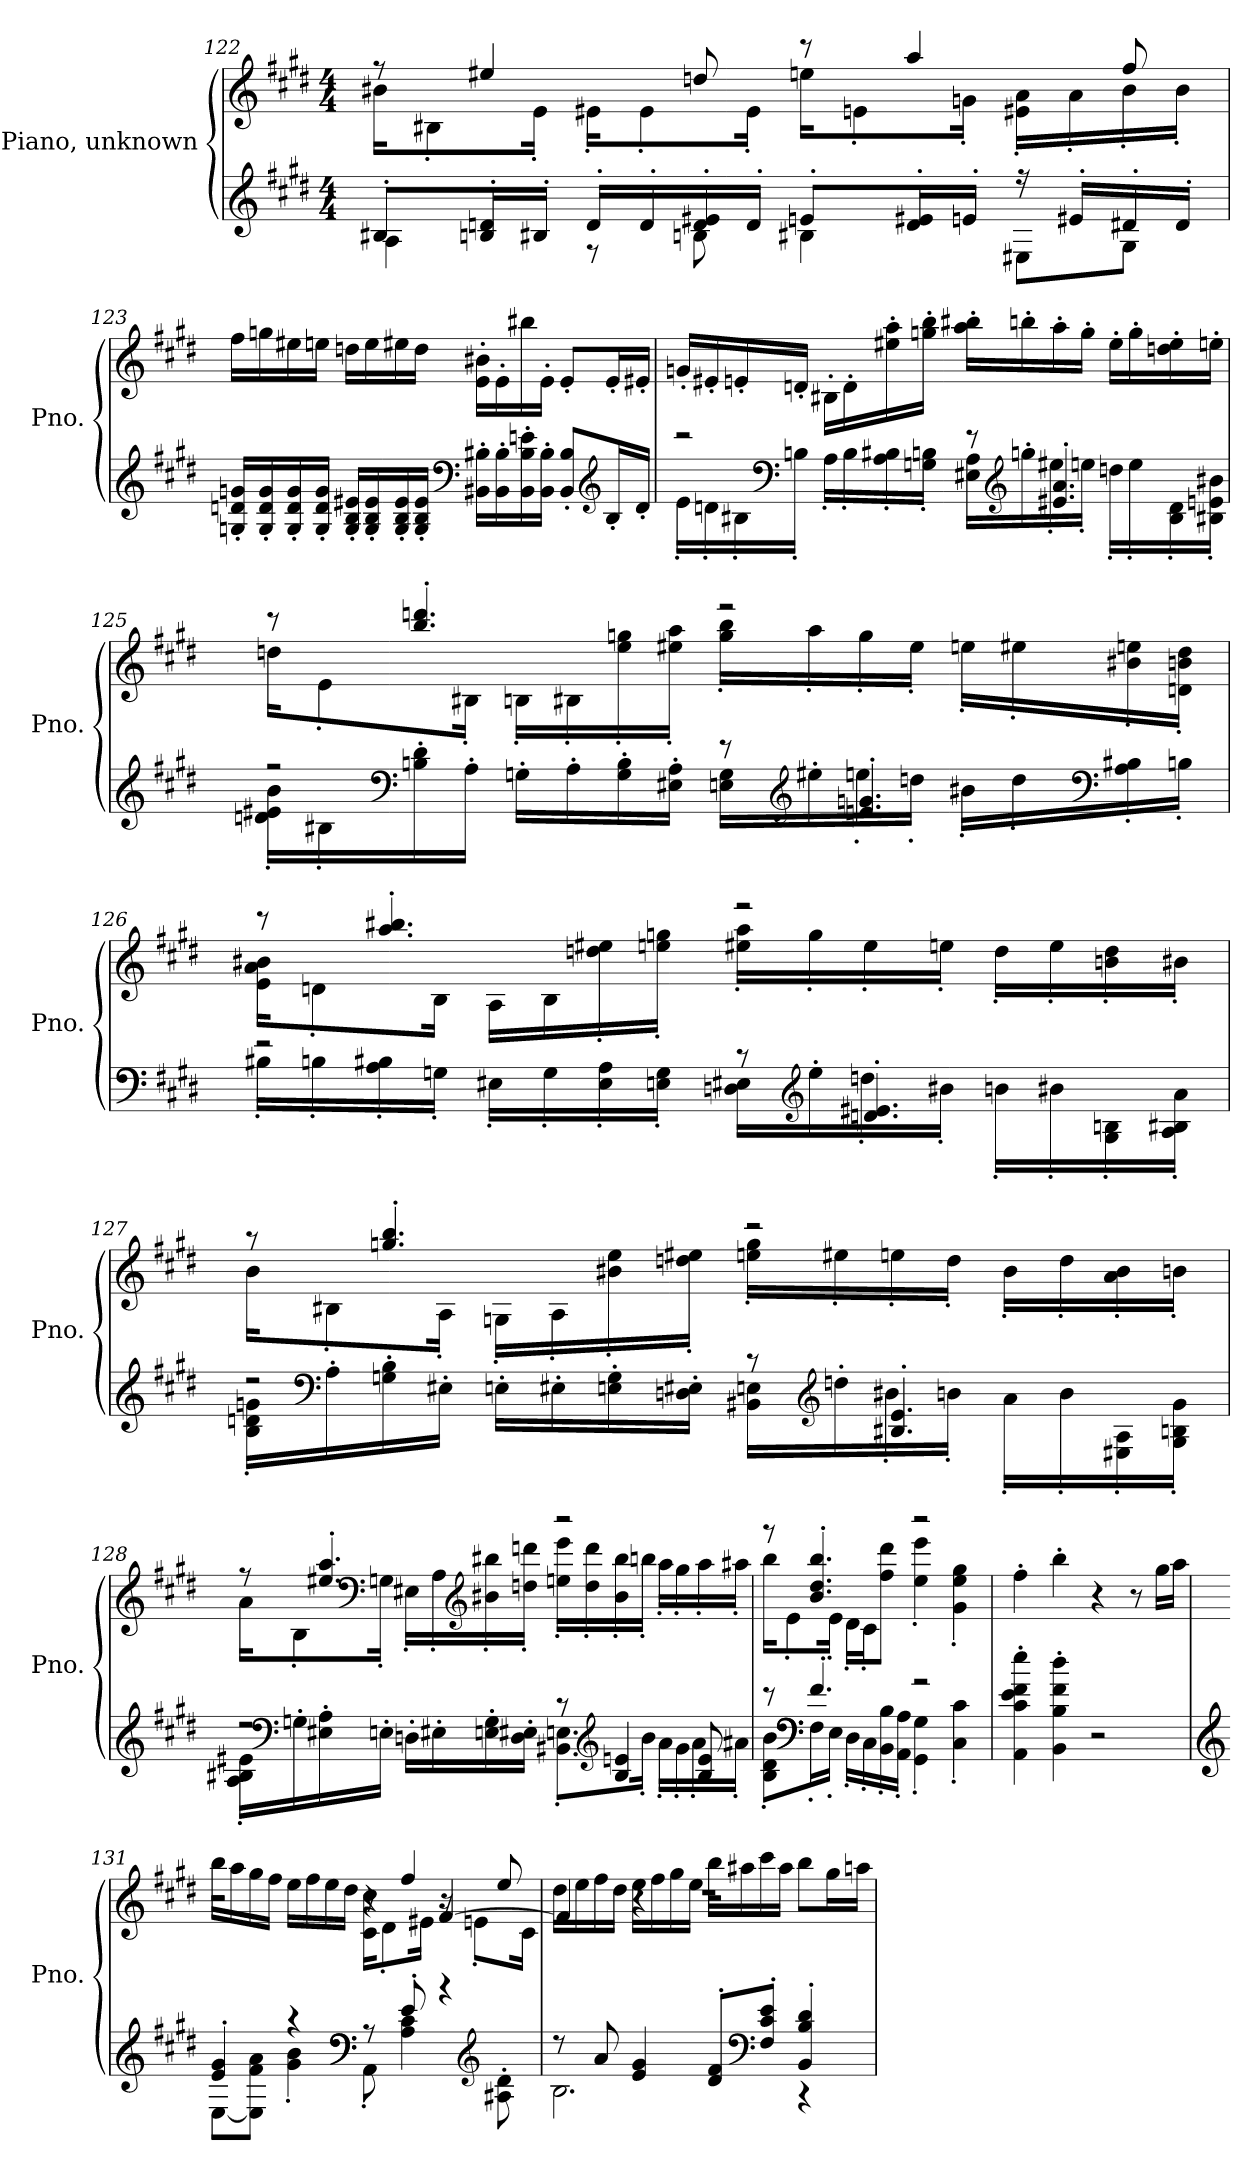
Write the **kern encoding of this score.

**kern	**kern
*part1	*part1
*staff2	*staff1
*I"Piano, unknown	*
*I'Pno.	*
!!LO:LB:g=z
*clefG2	*clefG2
*k[f#c#g#d#]	*k[f#c#g#d#]
*M4/4	*M4/4
=122	=122
*^	*^
8B#X'/L	4A\	8r	16b#X\KL
.	.	.	8B#X'\
16Bn/' 16dn/'L	.	4ee#X/	.
16B#X'/JJ	.	.	16e'\Jk
16d'/LL	8r	.	16e#X'\KL
16d'/	.	.	8e#'\
16d/' 16e#X/'	8Bn\	8ddn/	.
16d'/JJ	.	.	16e#'\Jk
8en'/L	4B#X\	8r	16een\KL
.	.	.	8en'\
16d/' 16e#X/'L	.	4aa/	.
16en'/JJ	.	.	16gn'\Jk
16r	8E#X\L	.	16e#X\' 16a\'LL
16e#X'/LL	.	.	16a'\
16d#X'/	8G#\J	8ff#/	16b#'\
16d#'/JJ	.	.	16b#'\JJ
*v	*v	*	*
*	*v	*v
!!LO:LB:g=z
=123	=123
16Gn/' 16dn/' 16gn/'LL	16ff#\LL
16G/' 16d/' 16g/'	16ggn\
16G/' 16d/' 16g/'	16ee#X\
16G/' 16d/' 16g/'JJ	16een\JJ
16G/' 16B/' 16e#X/'LL	16ddn\LL
16G/' 16B/' 16e#/'	16ee\
16G/' 16B/' 16e#/'	16ee#X\
16G/' 16B/' 16e#/'JJ	16dd\JJ
*clefF4	*
16BB#X\' 16B#X\'LL	16e\' 16b#X\'LL
16BB#\' 16B#\'	16e'\
16BB#\' 16B#\' 16en\'	16bb#X\
16BB#\' 16B#\'JJ	16e'\JJ
8BB#/' 8B#/'L	8e'/L
*clefG2	*
16B#'/L	16e'/L
16d'/JJ	16e#X'/JJ
!!LO:LB:g=z
=124	=124
*^	*
2r	16e'\LL	16gn'/LL
.	16dn'\	16e#X'/
.	16B#X'\	16en'/
*clefF4	*	*
.	16Bn'\JJ	16dn'/JJ
.	16A'\LL	16B#X'\LL
.	16B'\	16d'\
.	16A\' 16B#X\'	16ee#X\' 16aa\'
.	16Gn\' 16Bn\'JJ	16ggn\' 16bb\'JJ
8r	16E#X\ 16A\LL	16aa\' 16bb#X\'LL
*clefG2	*	*
.	16ggn'\	16bbn'\
4.e#X/' 4.a/'	16ee#X'\	16aa'\
.	16een'\JJ	16gg'\JJ
.	16ddn'\LL	16ee#'\LL
.	16ee'\	16gg'\
.	16B\' 16d\'	16ddn\' 16ee#\'
.	16B#X\' 16en\' 16b#X\'JJ	16een'\JJ
!!LO:LB:g=z
=125	=125	=125
*	*	*^
2r	16dn\' 16e#X\' 16b\'LL	8r	16ddn\KL
.	16B#X'\	.	8e'\
*clefF4	*	*	*
.	16Bn\' 16d\'	4.bb/' 4.dddn/'	.
.	16A'\JJ	.	16B#X'\Jk
.	16Gn'\LL	.	16Bn'\LL
.	16A'\	.	16B#X'\
.	16G\' 16B\'	.	16ee\' 16ggn\'
.	16E#X\' 16A\'JJ	.	16ee#X\' 16aa\'JJ
8r	16En\ 16G\LL	2r	16gg\' 16bb\'LL
*clefG2	*	*	*
.	16ee#X'\	.	16aa'\
4.en/' 4.gn/'	16een'\	.	16gg'\
.	16ddn'\JJ	.	16ee#'\JJ
.	16b#X'\LL	.	16een'\LL
.	16dd'\	.	16ee#X'\
*clefF4	*	*	*
.	16A\' 16B#X\'	.	16b#X\' 16een\'
.	16Bn'\JJ	.	16dn\' 16bn\' 16dd\'JJ
!!LO:PB:g=z	!!
=126	=126	=126	=126
2r	16B#X'\LL	8r	16e\ 16a\ 16b#X\KL
.	16Bn'\	.	8dn'\
.	16A\' 16B#X\'	4.aa/' 4.bb#X/'	.
.	16Gn'\JJ	.	16B\Jk
.	16E#X'\LL	.	16A\LL
.	16G'\	.	16B\
.	16E#\' 16A\'	.	16ddn\' 16ee#X\'
.	16En\' 16G\'JJ	.	16een\' 16ggn\'JJ
8r	16Dn\ 16E#X\LL	2r	16ee#X\' 16aa\'LL
*clefG2	*	*	*
.	16ee'\	.	16gg'\
4.dn/' 4.e#X/'	16ddn'\	.	16ee#'\
.	16b#X'\JJ	.	16een'\JJ
.	16bn'\LL	.	16dd'\LL
.	16b#X'\	.	16ee'\
.	16G\' 16Bn\'	.	16bn\' 16dd\'
.	16A\' 16B#X\' 16a\'JJ	.	16b#X'\JJ
!!LO:LB:g=z	!!
=127	=127	=127	=127
2r	16B\' 16dn\' 16gn\'LL	8r	16b\KL
*clefF4	*	*	*
.	16A'\	.	8B#X'\
.	16Gn\' 16B\'	4.ggn/' 4.bb/'	.
.	16E#X'\JJ	.	16A'\Jk
.	16En'\LL	.	16Gn'\LL
.	16E#X'\	.	16A'\
.	16En\' 16G\'	.	16b#X\' 16ee\'
.	16Dn\' 16E#X\'JJ	.	16ddn\' 16ee#X\'JJ
8r	16BB#X\ 16En\LL	2r	16een\' 16gg\'LL
*clefG2	*	*	*
.	16ddn'\	.	16ee#X'\
4.B#X/' 4.e/'	16b#X'\	.	16een'\
.	16bn'\JJ	.	16dd'\JJ
.	16a'\LL	.	16b#'\LL
.	16b'\	.	16dd'\
.	16E#X\' 16A\'	.	16a\' 16b#\'
.	16G\' 16Bn\' 16g\'JJ	.	16bn'\JJ
!!LO:LB:g=z	!!
=128	=128	=128	=128
2r	16A\' 16B#X\' 16e#X\'LL	8r	16a\KL
*clefF4	*	*	*
.	16Gn'\	.	8B'\
.	16E#X\' 16A\'	4.ee#X/' 4.aa/'	.
*	*	*clefF4	*
.	16En'\JJ	.	16Gn'\Jk
.	16Dn'\LL	.	16E#X'\LL
.	16E#X'\	.	16A'\
*	*	*clefG2	*
.	16En\' 16G\'	.	16b#X\' 16bb#X\'
.	16D\' 16E#X\'JJ	.	16ddn\' 16dddn\'JJ
8r	8.BB#X\' 8.En\'L	2r	16een\' 16eee\'LL
.	.	.	16dd\' 16ddd\'
*clefG2	*	*	*
4B#/ 4en/	.	.	16b#\' 16bb#\'
.	16b'\Jk	.	16bbn'\JJ
.	16a'\LL	.	16aa'\LL
.	16g#'\	.	16gg#'\
8B#/ 8e/	16a'\	.	16aa'\
.	16a#X'\JJ	.	16aa#X'\JJ
!!LO:LB:g=z	!!
=129	=129	=129	=129
8r	8B\' 8d#\' 8b\'L	8r	16bb\KL
.	.	.	8e'\
*clefF4	*	*	*
4.f#'/	16F#'\L	4.b/' 4.dd#/' 4.bb/'	.
.	16E'\JJ	.	16e'\Jk
.	16D#'\LL	.	16d#'\LL
.	16C#'\	.	16c#'\J
.	16BB\' 16B\'	.	8ff#\ 8ddd#\J
.	16AA\' 16A\'JJ	.	.
2r	4GG#\' 4G#\'	2r	4ee\' 4eee\'
.	4C#\' 4c#\'	.	4g#\' 4ee\' 4gg#\'
*v	*v	*	*
*	*v	*v
=130	=130
4AA\' 4c#\' 4e\' 4f#\' 4ee\'	4ff#'\
4BB\' 4B\' 4f#\' 4dd#\'	4bb'\
2r	4r
.	8r
.	16gg#\LL
.	16aa\JJ
=131	=131
*clefG2	*
*^	*^
*	*	*	*^
4e/' 4g#/'	[8E\L	2r	16bb\LL	2r
.	.	.	16aa\	.
.	8E\] 8f#\ 8a\J	.	16gg#\	.
.	.	.	16ff#\JJ	.
4r	4g#\' 4b\'	.	16ee\LL	.
.	.	.	16ff#\	.
.	.	.	16ee\	.
.	.	.	16dd#\JJ	.
*clefF4	*	*	*	*
8r	8AA'\	8r	16c#\ 16cc#\KL	4r
.	.	.	8d#'\	.
8e'/	4A\ 4c#\	4ff#/	.	.
.	.	.	16e#X\Jk	.
4r	.	.	16r	[4f#/
.	.	.	8en'\L	.
*clefG2	*	*	*	*
.	8A#X\' 8d#\'	8ee/	.	.
.	.	.	16c#\Jk	.
!!LO:LB:g=z	!!	!!
=132	=132	=132	=132	=132
8r	2.B\	1r	16dd#\LL	4f#/]
.	.	.	16ee\	.
8a/	.	.	16ff#\	.
.	.	.	16dd#\JJ	.
4e/ 4g#/	.	.	16ee\LL	4r
.	.	.	16ff#\	.
.	.	.	16gg#\	.
.	.	.	16ee\JJ	.
8d#/' 8f#/'L	.	.	16bb\LL	2r
.	.	.	16aa#X\	.
*clefF4	*	*	*	*
8F#/' 8c#/' 8e/'J	.	.	16ccc#\	.
.	.	.	16aa#\JJ	.
4BB/' 4B/' 4d#/'	4r	.	8bb\L	.
.	.	.	16gg#\L	.
.	.	.	16aan\JJ	.
*v	*v	*	*	*
*	*v	*v	*v
=	=
*-	*-
